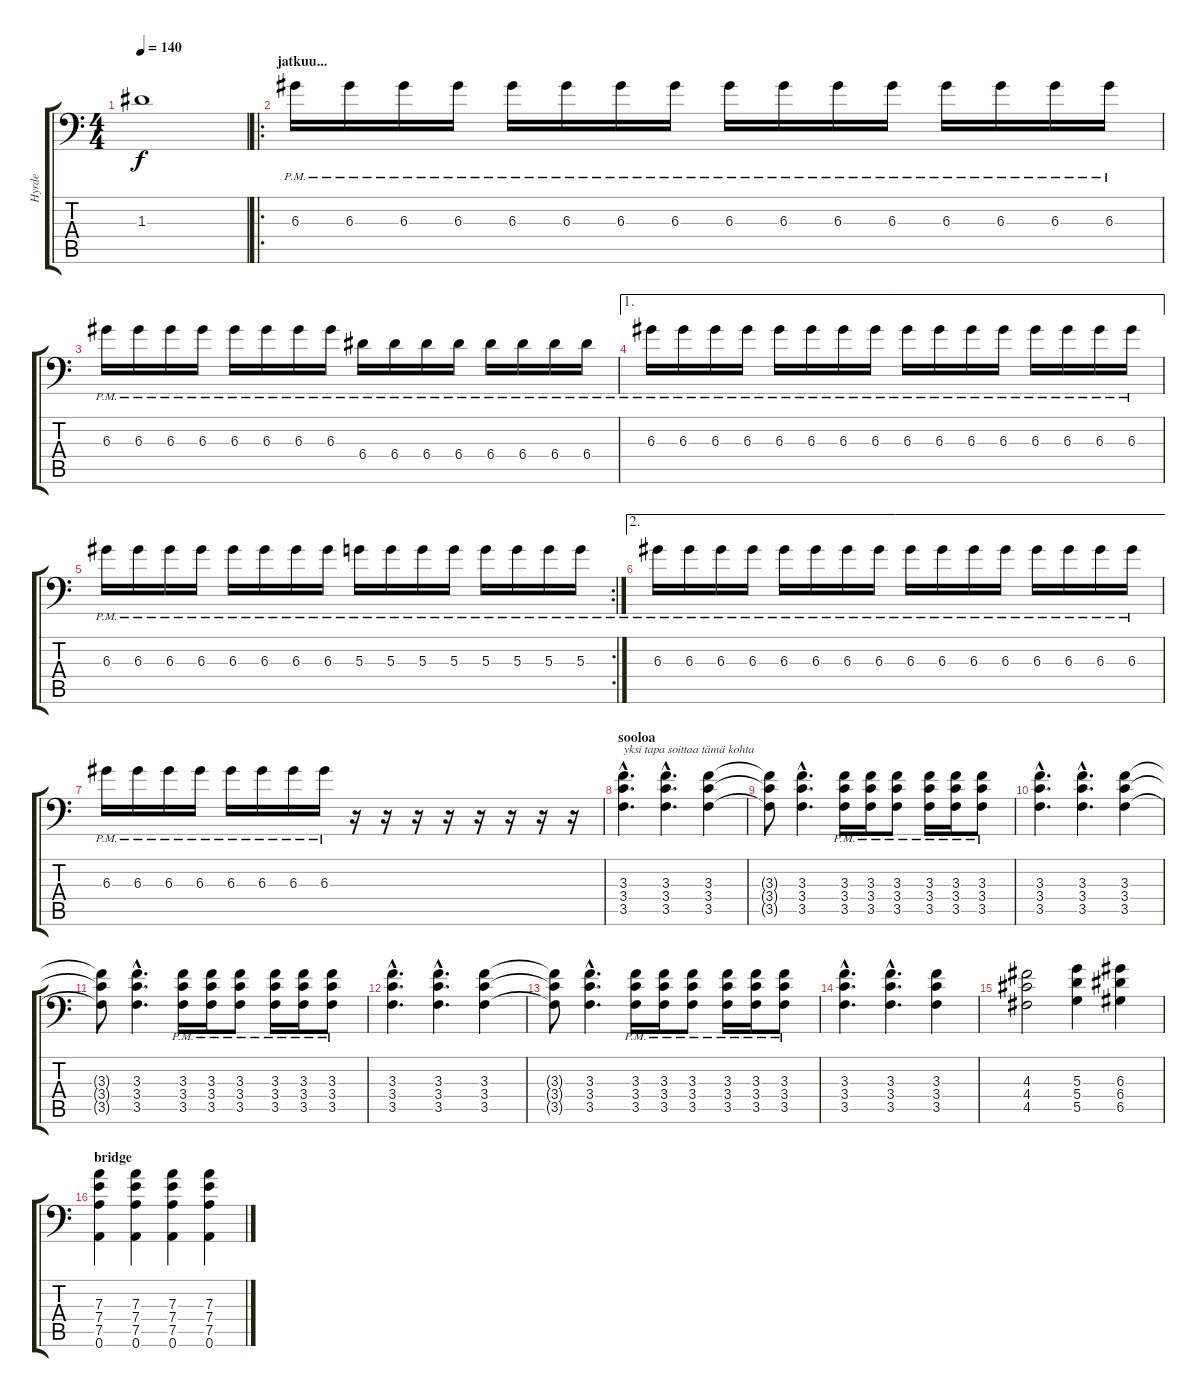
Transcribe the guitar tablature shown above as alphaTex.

\track ("Hyrde" "Hyrde") {instrument distortionguitar}
\staff {score tabs}
\tuning (B3 G3 D3 A2 D2 A1) {hide}
\ts (4 4)
\tempo 140
\clef f4
\ks c
1.3.1{dy f} |
\ro
\section ("" "jatkuu...")
6.3{pm}.16 6.3{pm}.16 6.3{pm}.16 6.3{pm}.16 6.3{pm}.16 6.3{pm}.16 6.3{pm}.16 6.3{pm}.16 6.3{pm}.16 6.3{pm}.16 6.3{pm}.16 6.3{pm}.16 6.3{pm}.16 6.3{pm}.16 6.3{pm}.16 6.3{pm}.16 |
6.3{pm}.16 6.3{pm}.16 6.3{pm}.16 6.3{pm}.16 6.3{pm}.16 6.3{pm}.16 6.3{pm}.16 6.3{pm}.16 6.4{pm}.16 6.4{pm}.16 6.4{pm}.16 6.4{pm}.16 6.4{pm}.16 6.4{pm}.16 6.4{pm}.16 6.4{pm}.16 |
\ae 1
6.3{pm}.16 6.3{pm}.16 6.3{pm}.16 6.3{pm}.16 6.3{pm}.16 6.3{pm}.16 6.3{pm}.16 6.3{pm}.16 6.3{pm}.16 6.3{pm}.16 6.3{pm}.16 6.3{pm}.16 6.3{pm}.16 6.3{pm}.16 6.3{pm}.16 6.3{pm}.16 |
\rc 2
6.3{pm}.16 6.3{pm}.16 6.3{pm}.16 6.3{pm}.16 6.3{pm}.16 6.3{pm}.16 6.3{pm}.16 6.3{pm}.16 5.3{pm}.16 5.3{pm}.16 5.3{pm}.16 5.3{pm}.16 5.3{pm}.16 5.3{pm}.16 5.3{pm}.16 5.3{pm}.16 |
\ae 2
6.3{pm}.16 6.3{pm}.16 6.3{pm}.16 6.3{pm}.16 6.3{pm}.16 6.3{pm}.16 6.3{pm}.16 6.3{pm}.16 6.3{pm}.16 6.3{pm}.16 6.3{pm}.16 6.3{pm}.16 6.3{pm}.16 6.3{pm}.16 6.3{pm}.16 6.3{pm}.16 |
6.3{pm}.16 6.3{pm}.16 6.3{pm}.16 6.3{pm}.16 6.3{pm}.16 6.3{pm}.16 6.3{pm}.16 6.3{pm}.16 r.16 r.16 r.16 r.16 r.16 r.16 r.16 r.16 |
\section ("" "sooloa")
(3.3{hac} 3.4{hac} 3.5{hac}).4{d txt "yksi tapa soittaa tämä kohta"} (3.3{hac} 3.4{hac} 3.5{hac}).4{d} (3.3 3.4 3.5).4 |
(3.3{t} 3.4{t} 3.5{t}).8 (3.3{hac} 3.4{hac} 3.5{hac}).4{d} (3.3{pm} 3.4{pm} 3.5{pm}).16 (3.3{pm} 3.4{pm} 3.5{pm}).16 (3.3{pm} 3.4{pm} 3.5{pm}).8 (3.3{pm} 3.4{pm} 3.5{pm}).16 (3.3{pm} 3.4{pm} 3.5{pm}).16 (3.3{pm} 3.4{pm} 3.5{pm}).8 |
(3.3{hac} 3.4{hac} 3.5{hac}).4{d} (3.3{hac} 3.4{hac} 3.5{hac}).4{d} (3.3 3.4 3.5).4 |
(3.3{t} 3.4{t} 3.5{t}).8 (3.3{hac} 3.4{hac} 3.5{hac}).4{d} (3.3{pm} 3.4{pm} 3.5{pm}).16 (3.3{pm} 3.4{pm} 3.5{pm}).16 (3.3{pm} 3.4{pm} 3.5{pm}).8 (3.3{pm} 3.4{pm} 3.5{pm}).16 (3.3{pm} 3.4{pm} 3.5{pm}).16 (3.3{pm} 3.4{pm} 3.5{pm}).8 |
(3.3{hac} 3.4{hac} 3.5{hac}).4{d} (3.3{hac} 3.4{hac} 3.5{hac}).4{d} (3.3 3.4 3.5).4 |
(3.3{t} 3.4{t} 3.5{t}).8 (3.3{hac} 3.4{hac} 3.5{hac}).4{d} (3.3{pm} 3.4{pm} 3.5{pm}).16 (3.3{pm} 3.4{pm} 3.5{pm}).16 (3.3{pm} 3.4{pm} 3.5{pm}).8 (3.3{pm} 3.4{pm} 3.5{pm}).16 (3.3{pm} 3.4{pm} 3.5{pm}).16 (3.3{pm} 3.4{pm} 3.5{pm}).8 |
(3.3{hac} 3.4{hac} 3.5{hac}).4{d} (3.3{hac} 3.4{hac} 3.5{hac}).4{d} (3.3 3.4 3.5).4 |
(4.3 4.4 4.5).2 (5.3 5.4 5.5).4 (6.3 6.4 6.5).4 |
\section ("" "bridge")
(7.3 7.4 7.5 0.6).4 (7.3 7.4 7.5 0.6).4 (7.3 7.4 7.5 0.6).4 (7.3 7.4 7.5 0.6).4
